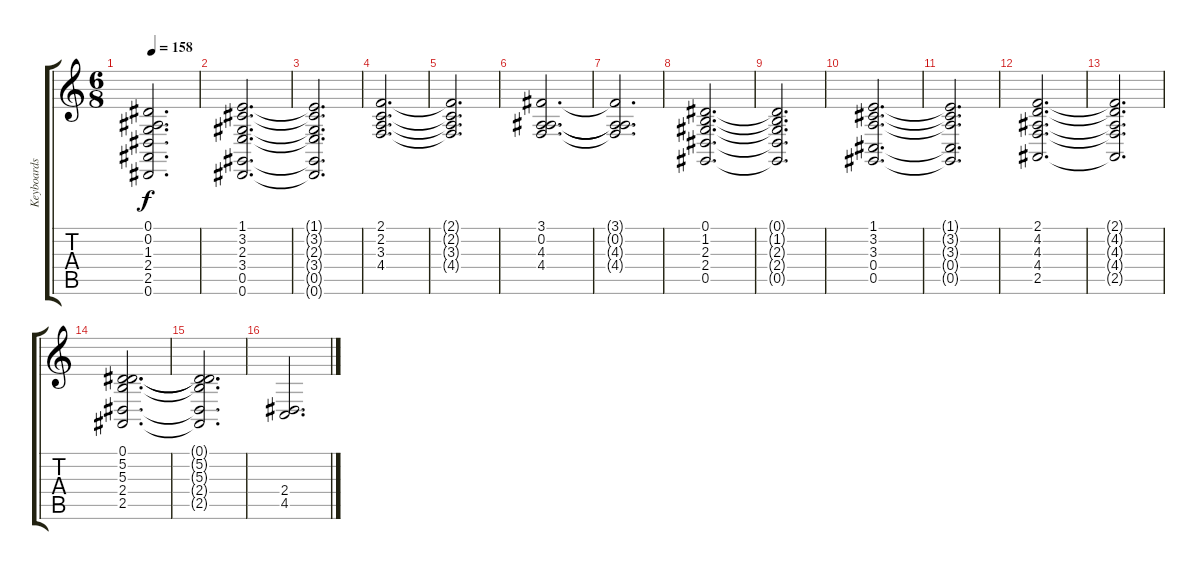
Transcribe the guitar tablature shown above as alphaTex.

\track ("Keyboards" "Keyboards") {instrument reedorgan}
\staff {score tabs}
\tuning (Eb4 Bb3 Gb3 Db3 Ab2 Eb2) {hide}
\ts (6 8)
\tempo 158
\clef g2
\ks c
(0.1{t} 0.2{t} 1.3{t} 2.4{t} 2.5{t} 0.6{t}).2{d dy f} |
(1.1 3.2 2.3 3.4 0.5 0.6).2{d} |
(1.1{t} 3.2{t} 2.3{t} 3.4{t} 0.5{t} 0.6{t}).2{d} |
(2.1 2.2 3.3 4.4).2{d} |
(2.1{t} 2.2{t} 3.3{t} 4.4{t}).2{d} |
(3.1 0.2 4.3 4.4).2{d} |
(3.1{t} 0.2{t} 4.3{t} 4.4{t}).2{d} |
(0.1 1.2 2.3 2.4 0.5).2{d} |
(0.1{t} 1.2{t} 2.3{t} 2.4{t} 0.5{t}).2{d} |
(1.1 3.2 3.3 0.4 0.5).2{d} |
(1.1{t} 3.2{t} 3.3{t} 0.4{t} 0.5{t}).2{d} |
(2.1 4.2 4.3 4.4 2.5).2{d} |
(2.1{t} 4.2{t} 4.3{t} 4.4{t} 2.5{t}).2{d} |
(0.1 5.2 5.3 2.4 2.5).2{d} |
(0.1{t} 5.2{t} 5.3{t} 2.4{t} 2.5{t}).2{d} |
(2.4 4.5).2{d}
